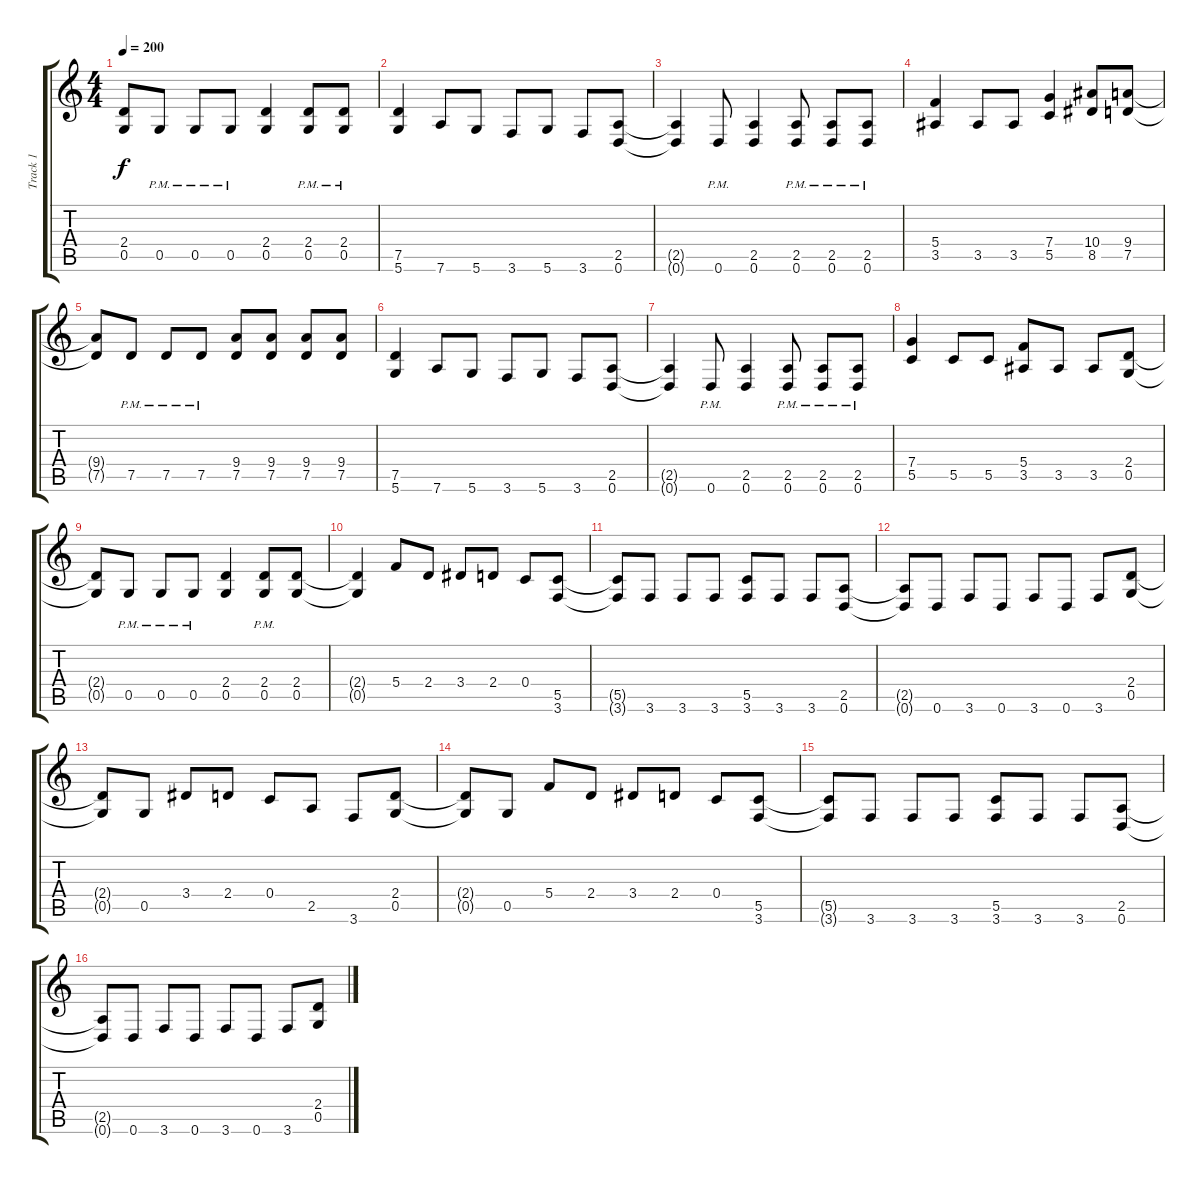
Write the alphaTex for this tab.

\track ("Track 1" "Track 1") {instrument distortionguitar}
\staff {score tabs}
\tuning (D4 A3 F3 C3 G2 D2) {hide}
\ts (4 4)
\tempo 200
\clef g2
\ks c
(2.4{t} 0.5{t}).8{dy f} 0.5{pm}.8 0.5{pm}.8 0.5{pm}.8 (2.4 0.5).4 (2.4{pm} 0.5{pm}).8 (2.4{pm} 0.5{pm}).8 |
(7.5 5.6).4 7.6.8 5.6.8 3.6.8 5.6.8 3.6.8 (2.5 0.6).8 |
(2.5{t} 0.6{t}).4 0.6{pm}.8 (2.5 0.6).4 (2.5{pm} 0.6{pm}).8 (2.5{pm} 0.6{pm}).8 (2.5{pm} 0.6{pm}).8 |
(5.4 3.5).4 3.5.8 3.5.8 (7.4 5.5).4 (10.4 8.5).8 (9.4 7.5).8 |
(9.4{t} 7.5{t}).8 7.5{pm}.8 7.5{pm}.8 7.5{pm}.8 (9.4 7.5).8 (9.4 7.5).8 (9.4 7.5).8 (9.4 7.5).8 |
(7.5 5.6).4 7.6.8 5.6.8 3.6.8 5.6.8 3.6.8 (2.5 0.6).8 |
(2.5{t} 0.6{t}).4 0.6{pm}.8 (2.5 0.6).4 (2.5{pm} 0.6{pm}).8 (2.5{pm} 0.6{pm}).8 (2.5{pm} 0.6{pm}).8 |
(7.4 5.5).4 5.5.8 5.5.8 (5.4 3.5).8 3.5.8 3.5.8 (2.4 0.5).8 |
(2.4{t} 0.5{t}).8 0.5{pm}.8 0.5{pm}.8 0.5{pm}.8 (2.4 0.5).4 (2.4{pm} 0.5{pm}).8 (2.4 0.5).8 |
(2.4{t} 0.5{t}).4 5.4.8 2.4.8 3.4.8 2.4.8 0.4.8 (5.5 3.6).8 |
(5.5{t} 3.6{t}).8 3.6.8 3.6.8 3.6.8 (5.5 3.6).8 3.6.8 3.6.8 (2.5 0.6).8 |
(2.5{t} 0.6{t}).8 0.6.8 3.6.8 0.6.8 3.6.8 0.6.8 3.6.8 (2.4 0.5).8 |
(2.4{t} 0.5{t}).8 0.5.8 3.4.8 2.4.8 0.4.8 2.5.8 3.6.8 (2.4 0.5).8 |
(2.4{t} 0.5{t}).8 0.5.8 5.4.8 2.4.8 3.4.8 2.4.8 0.4.8 (5.5 3.6).8 |
(5.5{t} 3.6{t}).8 3.6.8 3.6.8 3.6.8 (5.5 3.6).8 3.6.8 3.6.8 (2.5 0.6).8 |
(2.5{t} 0.6{t}).8 0.6.8 3.6.8 0.6.8 3.6.8 0.6.8 3.6.8 (2.4 0.5).8
